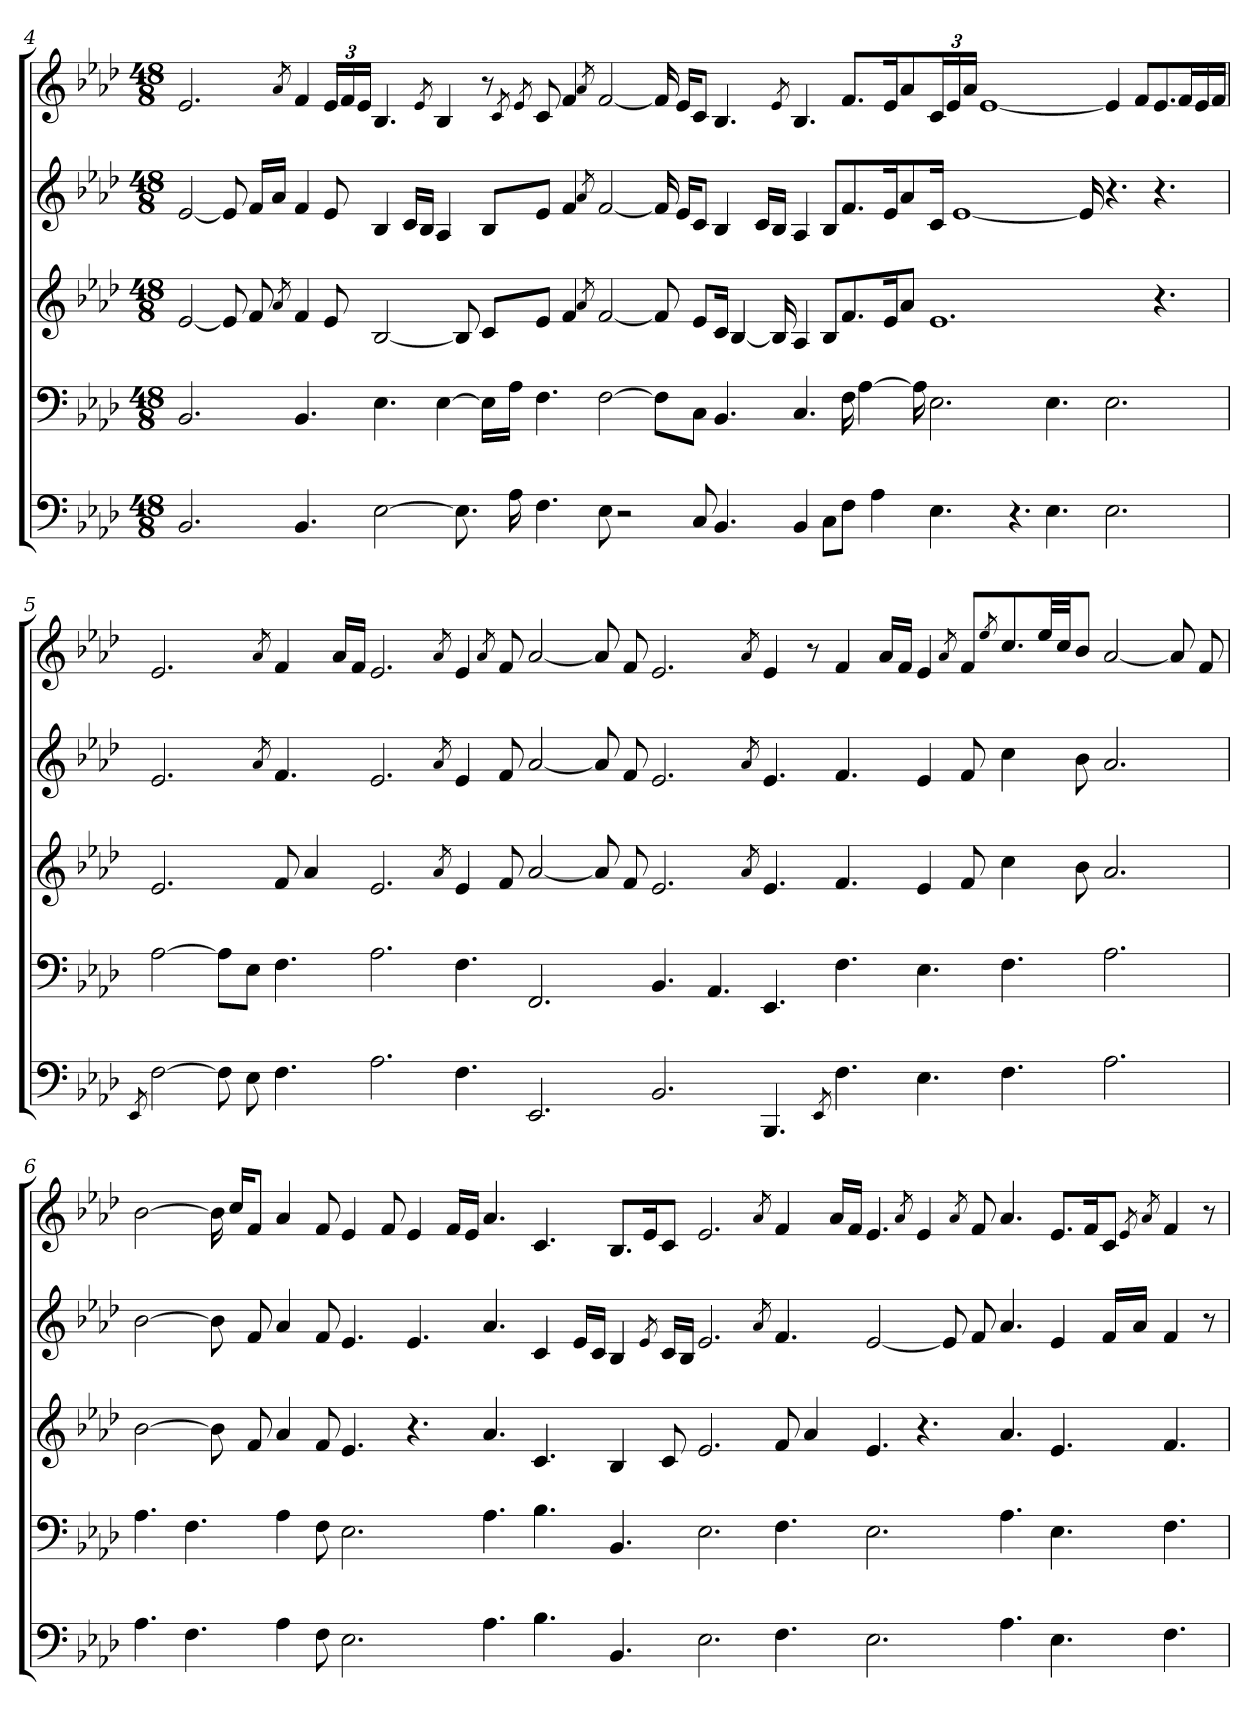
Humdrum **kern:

**kern	**kern	**kern	**kern	**kern
*part5	*part4	*part3	*part2	*part1
*staff5	*staff4	*staff3	*staff2	*staff1
*clefF4	*clefF4	*clefG2	*clefG2	*clefG2
*k[b-e-a-d-]	*k[b-e-a-d-]	*k[b-e-a-d-]	*k[b-e-a-d-]	*k[b-e-a-d-]
*M48/8	*M48/8	*M48/8	*M48/8	*M48/8
=4	=4	=4	=4	=4
2.BB-	2.BB-	[2e-	[2e-	2.e-
.	.	8e-]	8e-]	.
.	.	8f	16f/LL	.
.	.	.	16a-/JJ	.
.	.	8qa-	.	8qa-
4.BB-	4.BB-	4f	4f	4f
.	.	8e-	8e-	24e-/LL
.	.	.	.	24f/
.	.	.	.	24e-/JJ
[2E-	4.E-	[2B-	4B-	4.B-
.	.	.	16c/LL	.
.	.	.	16B-/JJ	.
.	.	.	.	8qe-
.	[4E-	.	4A-	4B-
8.E-]	.	8B-]	.	.
.	16E-\LL]	8c/L	8B-/L	8r
16A-	16A-\JJ	.	.	.
.	.	.	.	8qc
.	.	.	.	8qe-
4.F	4.F	8e-/J	8e-/J	8c
.	.	4f	4f	4f
.	.	8qa-	8qa-	8qa-
8E-	[2F	[2f	[2f	[2f
2r	.	.	.	.
.	8F\L]	8f]	16f]	16f]
.	.	.	16e-/KL	16e-/KL
8C	8C\J	8e-/L	8c/J	8c/J
4.BB-	4.BB-	16c/Jk	4B-	4.B-
.	.	[4B-	.	.
.	.	.	16c/LL	.
.	.	16B-]	16B-/JJ	.
.	.	.	.	8qe-
4BB-	4.C	4A-	4A-	4.B-
8C\L	.	8B-/L	8B-/L	.
8F\J	16F	8.f/	8.f/	8.f/L
.	[4A-	.	.	.
4A-	.	.	.	.
.	.	16e-/K	16e-/K	16e-/K
.	.	8a-/J	8a-/	8a-/
.	16A-]	.	.	.
4.E-	2.E-	1.e-	16c/Jk	24c/L
.	.	.	.	24e-/
.	.	.	[1e-	.
.	.	.	.	24a-/JJ
.	.	.	.	[1e-
4.r	.	.	.	.
4.E-	4.E-	.	.	.
.	.	.	16e-]	.
2.E-	2.E-	.	4.r	4e-]
.	.	.	.	8f/L
.	.	4.r	4.r	8.e-/
.	.	.	.	16f/L
.	.	.	.	16e-/
.	.	.	.	16f/JJ
=5	=5	=5	=5	=5
8qEE-	.	.	.	.
[2F	[2A-	2.e-	2.e-	2.e-
8F]	8A-\L]	.	.	.
8E-	8E-\J	.	.	.
.	.	.	8qa-	8qa-
4.F	4.F	8f	4.f	4f
.	.	4a-	.	.
.	.	.	.	16a-/LL
.	.	.	.	16f/JJ
2.A-	2.A-	2.e-	2.e-	2.e-
.	.	8qa-	8qa-	8qa-
4.F	4.F	4e-	4e-	4e-
.	.	.	.	8qa-
.	.	8f	8f	8f
2.EE-	2.FF	[2a-	[2a-	[2a-
.	.	8a-]	8a-]	8a-]
.	.	8f	8f	8f
2.BB-	4.BB-	2.e-	2.e-	2.e-
.	4.AA-	.	.	.
.	.	8qa-	8qa-	8qa-
4.BBB-	4.EE-	4.e-	4.e-	4e-
.	.	.	.	8r
8qEE-	.	.	.	.
4.F	4.F	4.f	4.f	4f
.	.	.	.	16a-/LL
.	.	.	.	16f/JJ
4.E-	4.E-	4e-	4e-	4e-
.	.	.	.	8qa-
.	.	8f	8f	8f/L
.	.	.	.	8qee-/
4.F	4.F	4cc	4cc	8.cc/
.	.	.	.	32ee-/LL
.	.	.	.	32cc/JJ
.	.	8b-	8b-	8b-/J
2.A-	2.A-	2.a-	2.a-	[2a-
.	.	.	.	8a-]
.	.	.	.	8f
=6	=6	=6	=6	=6
4.A-	4.A-	[2b-	[2b-	[2b-
4.F	4.F	.	.	.
.	.	8b-]	8b-]	16b-]
.	.	.	.	16cc/KL
.	.	8f	8f	8f/J
4A-	4A-	4a-	4a-	4a-
8F	8F	8f	8f	8f
2.E-	2.E-	4.e-	4.e-	4e-
.	.	.	.	8f
.	.	4.r	4.e-	4e-
.	.	.	.	16f/LL
.	.	.	.	16e-/JJ
4.A-	4.A-	4.a-	4.a-	4.a-
4.B-	4.B-	4.c	4c	4.c
.	.	.	16e-/LL	.
.	.	.	16c/JJ	.
4.BB-	4.BB-	4B-	4B-	8.B-/L
.	.	.	.	16e-/K
.	.	.	8qe-	.
.	.	8c	16c/LL	8c/J
.	.	.	16B-/JJ	.
2.E-	2.E-	2.e-	2.e-	2.e-
.	.	.	8qa-	8qa-
4.F	4.F	8f	4.f	4f
.	.	4a-	.	.
.	.	.	.	16a-/LL
.	.	.	.	16f/JJ
2.E-	2.E-	4.e-	[2e-	4.e-
.	.	.	.	8qa-
.	.	4.r	.	4e-
.	.	.	8e-]	.
.	.	.	.	8qa-
.	.	.	8f	8f
4.A-	4.A-	4.a-	4.a-	4.a-
4.E-	4.E-	4.e-	4e-	8.e-/L
.	.	.	.	16f/K
.	.	.	16f/LL	8c/J
.	.	.	16a-/JJ	.
.	.	.	.	8qe-
.	.	.	.	8qa-
4.F	4.F	4.f	4f	4f
.	.	.	8r	8r
=	=	=	=	=
*-	*-	*-	*-	*-
